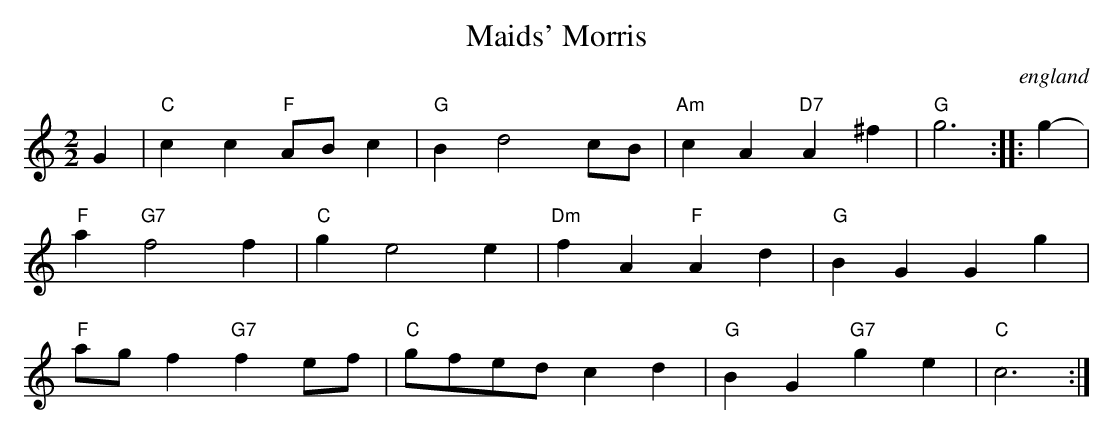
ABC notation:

X:1
T:Maids' Morris
O:england
M:2/2
L:1/4
K:C
G | "C"cc "F"A/2B/2c | "G"B d2 c/2B/2 | "Am"cA "D7"A^f | "G"g3 :: \
g-| "F"a "G7"f2 f-| "C"g e2 e-| "Dm"fA "F"Ad | "G"BG Gg | \
"F"a/2g/2f "G7"fe/2f/2 | "C"g/2f/2e/2d/2 cd | "G"BG "G7"ge | "C"c3 :|
